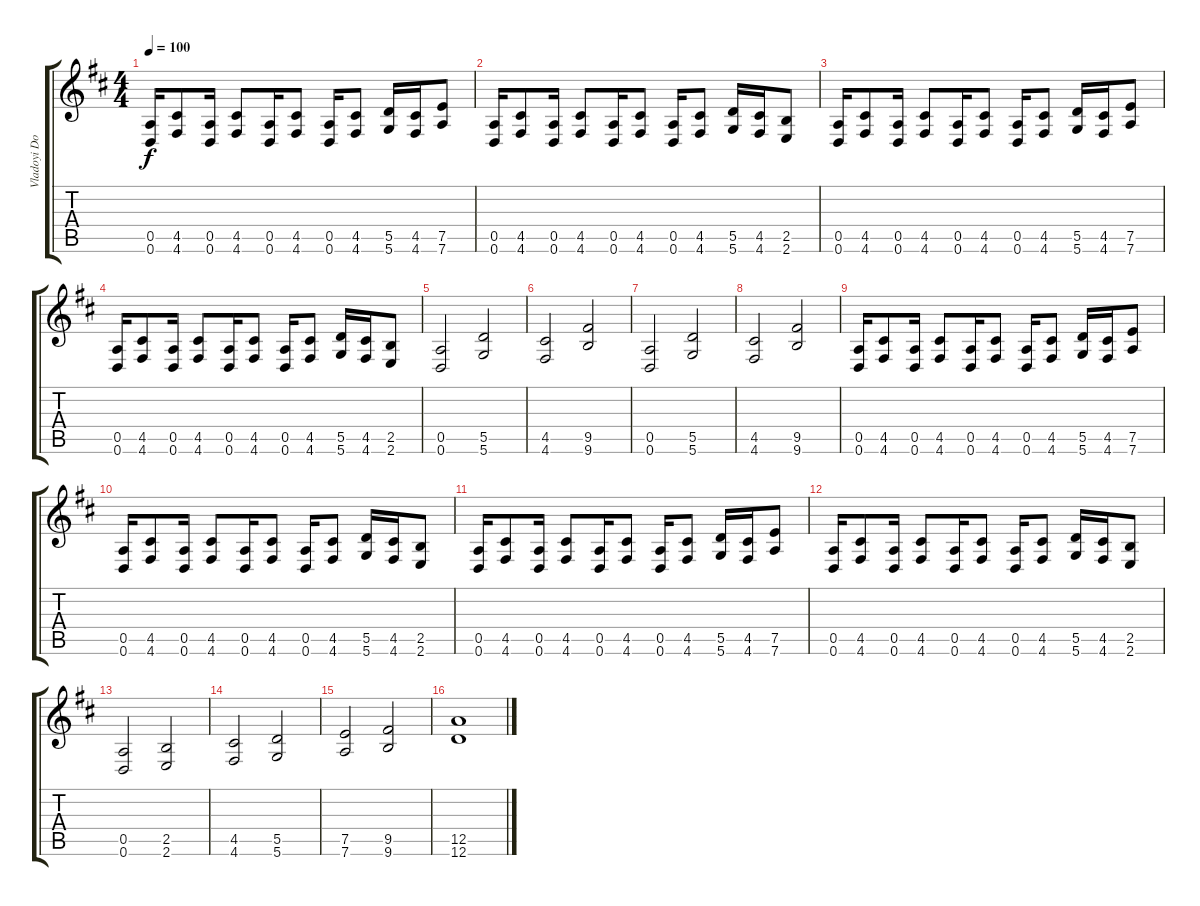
\track ("Vladoyi Doofus (Rythm Guitar)" "Vladoyi Do") {instrument distortionguitar}
\staff {score tabs}
\tuning (E4 B3 G3 D3 A2 D2) {hide}
\ts (4 4)
\tempo 100
\clef g2
\ks d
(0.5 0.6).16{dy f} (4.5 4.6).8 (0.5 0.6).16 (4.5 4.6).8 (0.5 0.6).16 (4.5 4.6).8 (0.5 0.6).16 (4.5 4.6).8 (5.5 5.6).16 (4.5 4.6).16 (7.5 7.6).8 |
(0.5 0.6).16 (4.5 4.6).8 (0.5 0.6).16 (4.5 4.6).8 (0.5 0.6).16 (4.5 4.6).8 (0.5 0.6).16 (4.5 4.6).8 (5.5 5.6).16 (4.5 4.6).16 (2.5 2.6).8 |
(0.5 0.6).16 (4.5 4.6).8 (0.5 0.6).16 (4.5 4.6).8 (0.5 0.6).16 (4.5 4.6).8 (0.5 0.6).16 (4.5 4.6).8 (5.5 5.6).16 (4.5 4.6).16 (7.5 7.6).8 |
(0.5 0.6).16 (4.5 4.6).8 (0.5 0.6).16 (4.5 4.6).8 (0.5 0.6).16 (4.5 4.6).8 (0.5 0.6).16 (4.5 4.6).8 (5.5 5.6).16 (4.5 4.6).16 (2.5 2.6).8 |
(0.5 0.6).2 (5.5 5.6).2 |
(4.5 4.6).2 (9.5 9.6).2 |
(0.5 0.6).2 (5.5 5.6).2 |
(4.5 4.6).2 (9.5 9.6).2 |
(0.5 0.6).16 (4.5 4.6).8 (0.5 0.6).16 (4.5 4.6).8 (0.5 0.6).16 (4.5 4.6).8 (0.5 0.6).16 (4.5 4.6).8 (5.5 5.6).16 (4.5 4.6).16 (7.5 7.6).8 |
(0.5 0.6).16 (4.5 4.6).8 (0.5 0.6).16 (4.5 4.6).8 (0.5 0.6).16 (4.5 4.6).8 (0.5 0.6).16 (4.5 4.6).8 (5.5 5.6).16 (4.5 4.6).16 (2.5 2.6).8 |
(0.5 0.6).16 (4.5 4.6).8 (0.5 0.6).16 (4.5 4.6).8 (0.5 0.6).16 (4.5 4.6).8 (0.5 0.6).16 (4.5 4.6).8 (5.5 5.6).16 (4.5 4.6).16 (7.5 7.6).8 |
(0.5 0.6).16 (4.5 4.6).8 (0.5 0.6).16 (4.5 4.6).8 (0.5 0.6).16 (4.5 4.6).8 (0.5 0.6).16 (4.5 4.6).8 (5.5 5.6).16 (4.5 4.6).16 (2.5 2.6).8 |
(0.5 0.6).2 (2.5 2.6).2 |
(4.5 4.6).2 (5.5 5.6).2 |
(7.5 7.6).2 (9.5 9.6).2 |
(12.5 12.6).1
